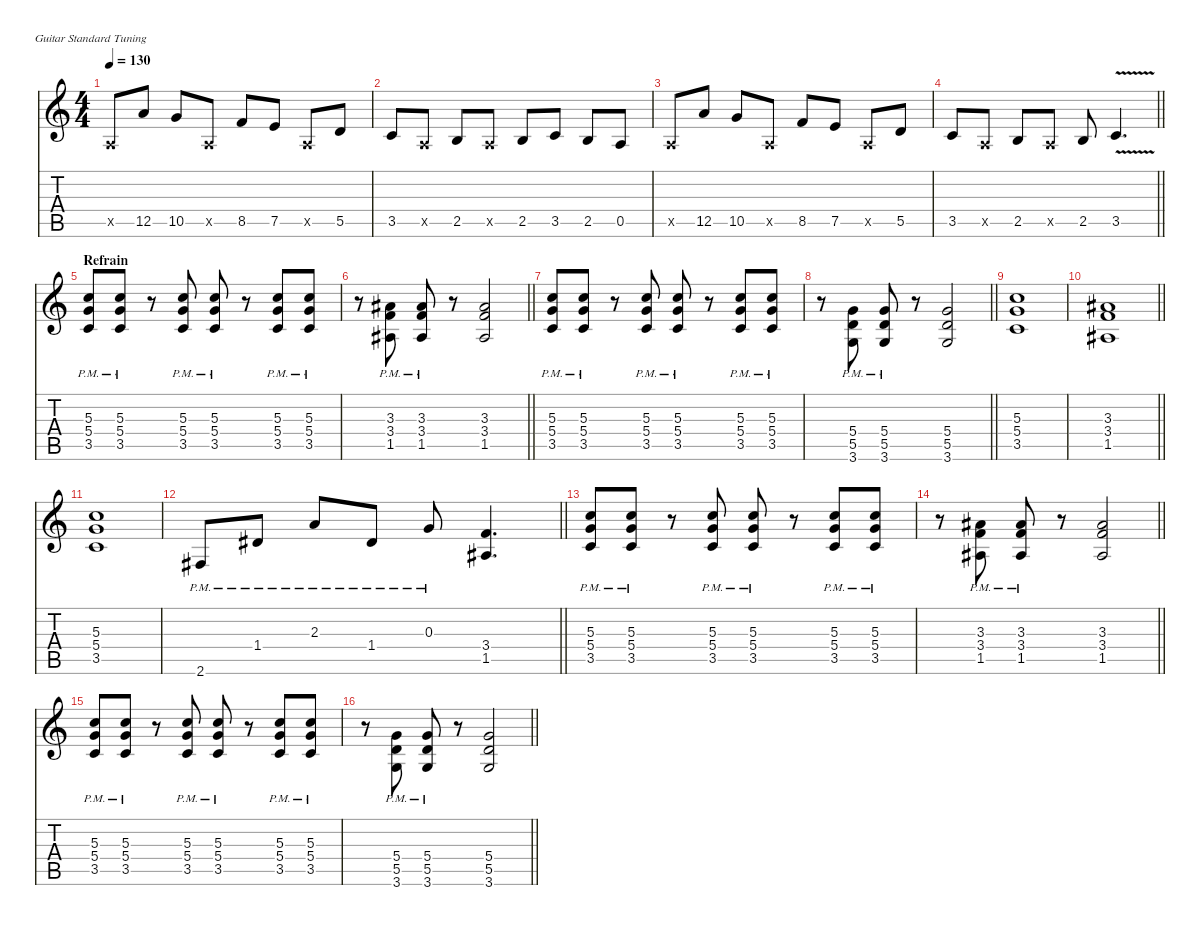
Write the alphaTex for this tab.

\defaultSystemsLayout 4
\hideDynamics
\bracketExtendMode nobrackets
\track ("Sylvain" " ") {instrument distortionguitar}
\staff {score tabs}
\tuning (E4 B3 G3 D3 A2 E2)
\ts (4 4)
\tempo 130
\clef g2
\ks c
0.5{x}.8{dy mf beam Up} 12.5.8{beam Up} 10.5.8{beam Up} 0.5{x}.8{beam Up} 8.5.8{beam Up} 7.5.8{beam Up} 0.5{x}.8{beam Up} 5.5.8{beam Up} |
3.5.8{beam Up} 0.5{x}.8{beam Up} 2.5.8{beam Up} 0.5{x}.8{beam Up} 2.5.8{beam Up} 3.5.8{beam Up} 2.5.8{beam Up} 0.5.8{beam Up} |
0.5{x}.8{beam Up} 12.5.8{beam Up} 10.5.8{beam Up} 0.5{x}.8{beam Up} 8.5.8{beam Up} 7.5.8{beam Up} 0.5{x}.8{beam Up} 5.5.8{beam Up} |
\barLineRight lightlight
3.5.8{beam Up} 0.5{x}.8{beam Up} 2.5.8{beam Up} 0.5{x}.8{beam Up} 2.5.8{beam Up} 3.5{v}.4{d beam Up} |
\section ("" "Refrain")
(5.3{pm} 5.4{pm} 3.5{pm}).8{dy f beam Up} (5.3{pm} 5.4{pm} 3.5{pm}).8{beam Up} r.8{beam Up} (5.3{pm} 5.4{pm} 3.5{pm}).8{beam Up} (5.3{pm} 5.4{pm} 3.5{pm}).8{beam Up} r.8{beam Up} (5.3{pm} 5.4{pm} 3.5{pm}).8{beam Up} (5.3{pm} 5.4{pm} 3.5{pm}).8{beam Up} |
\barLineRight lightlight
r.8{beam Down} (3.3{acc #} 3.4{pm} 1.5{pm acc #}).8{beam Up} (3.3{acc #} 3.4{pm} 1.5{pm acc #}).8{beam Up} r.8{beam Up} (3.3{acc #} 3.4 1.5{acc #}).2{beam Up} |
(5.3{pm} 5.4{pm} 3.5{pm}).8{beam Up} (5.3{pm} 5.4{pm} 3.5{pm}).8{beam Up} r.8{beam Up} (5.3{pm} 5.4{pm} 3.5{pm}).8{beam Up} (5.3{pm} 5.4{pm} 3.5{pm}).8{beam Up} r.8{beam Up} (5.3{pm} 5.4{pm} 3.5{pm}).8{beam Up} (5.3{pm} 5.4{pm} 3.5{pm}).8{beam Up} |
\barLineRight lightlight
r.8{beam Down} (5.4{pm} 5.5{pm} 3.6).8{beam Up} (5.4{pm} 5.5{pm} 3.6).8{beam Up} r.8{beam Up} (5.4 5.5 3.6).2{beam Up} |
(5.3 5.4 3.5).1{beam Up} |
\barLineRight lightlight
(3.3{acc #} 3.4 1.5{acc #}).1{beam Up} |
(5.3 5.4 3.5).1{beam Up} |
\barLineRight lightlight
2.6{pm acc #}.8{beam Up} 1.4{pm acc #}.8{beam Up} 2.3{pm}.8{beam Up} 1.4{pm acc #}.8{beam Up} 0.3{pm}.8{beam Up} (3.4 1.5{acc #}).4{d beam Up} |
(5.3{pm} 5.4{pm} 3.5{pm}).8{beam Up} (5.3{pm} 5.4{pm} 3.5{pm}).8{beam Up} r.8{beam Up} (5.3{pm} 5.4{pm} 3.5{pm}).8{beam Up} (5.3{pm} 5.4{pm} 3.5{pm}).8{beam Up} r.8{beam Up} (5.3{pm} 5.4{pm} 3.5{pm}).8{beam Up} (5.3{pm} 5.4{pm} 3.5{pm}).8{beam Up} |
\barLineRight lightlight
r.8{beam Down} (3.3{acc #} 3.4{pm} 1.5{pm acc #}).8{beam Up} (3.3{acc #} 3.4{pm} 1.5{pm acc #}).8{beam Up} r.8{beam Up} (3.3{acc #} 3.4 1.5{acc #}).2{beam Up} |
(5.3{pm} 5.4{pm} 3.5{pm}).8{beam Up} (5.3{pm} 5.4{pm} 3.5{pm}).8{beam Up} r.8{beam Up} (5.3{pm} 5.4{pm} 3.5{pm}).8{beam Up} (5.3{pm} 5.4{pm} 3.5{pm}).8{beam Up} r.8{beam Up} (5.3{pm} 5.4{pm} 3.5{pm}).8{beam Up} (5.3{pm} 5.4{pm} 3.5{pm}).8{beam Up} |
\barLineRight lightlight
r.8{beam Down} (5.4{pm} 5.5{pm} 3.6).8{beam Up} (5.4{pm} 5.5{pm} 3.6).8{beam Up} r.8{beam Up} (5.4 5.5 3.6).2{beam Up}
